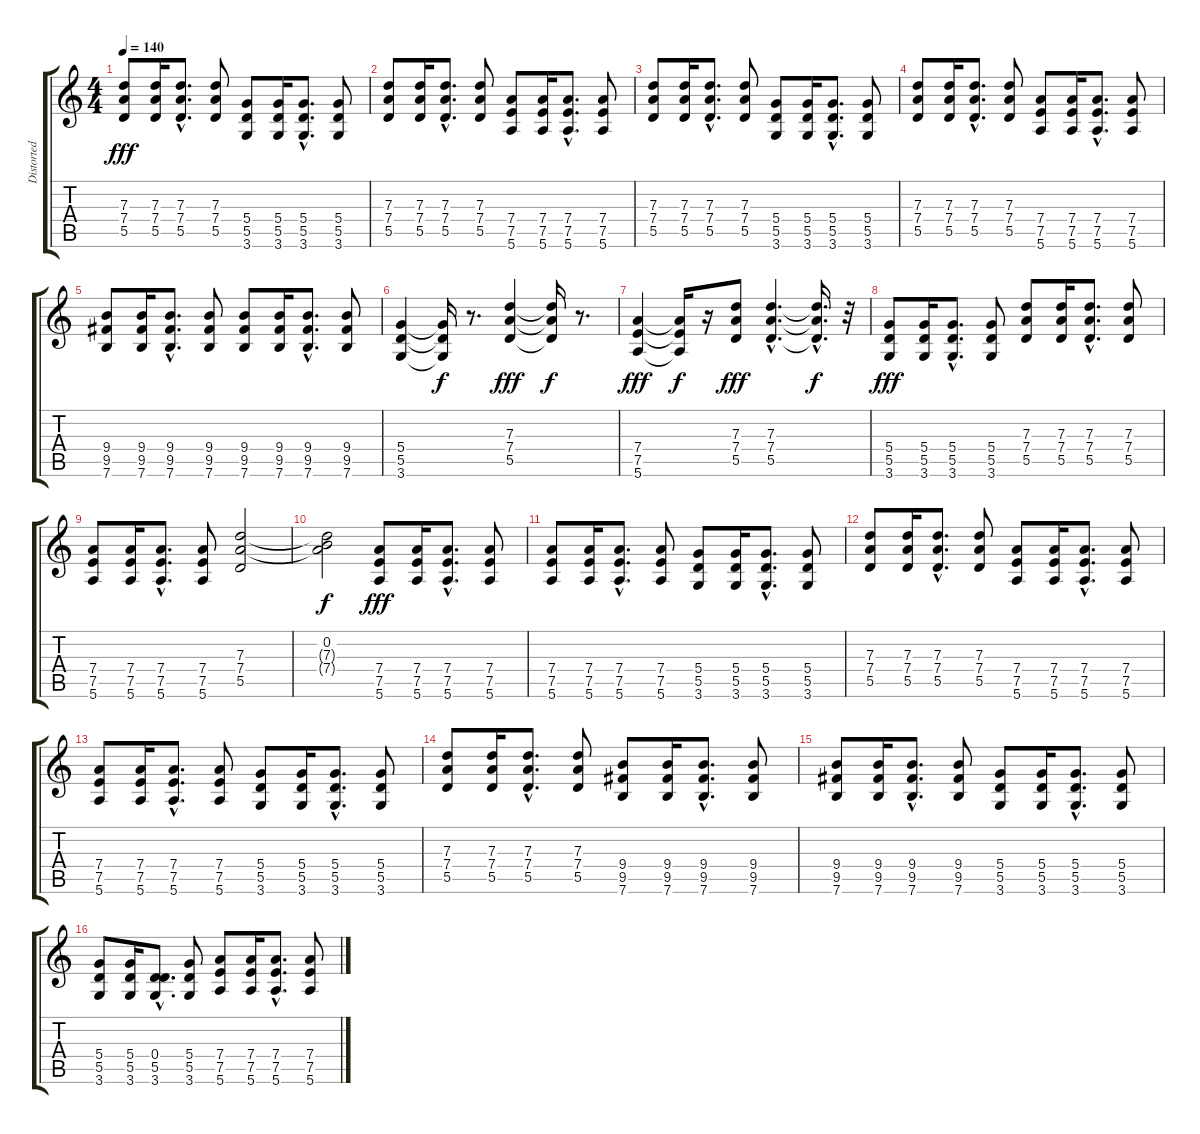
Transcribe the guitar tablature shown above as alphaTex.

\track ("Distorted Guitar" "Distorted ") {instrument distortionguitar}
\staff {score tabs}
\tuning (E4 B3 G3 D3 A2 E2) {hide}
\ts (4 4)
\tempo 140
\clef g2
\ks c
(7.3 7.4 5.5).8{dy fff} (7.3 7.4 5.5).16 (7.3{hac} 7.4{hac} 5.5{hac}).8{d} (7.3 7.4 5.5).8 (5.4 5.5 3.6).8 (5.4 5.5 3.6).16 (5.4{hac} 5.5{hac} 3.6{hac}).8{d} (5.4 5.5 3.6).8 |
(7.3 7.4 5.5).8 (7.3 7.4 5.5).16 (7.3{hac} 7.4{hac} 5.5{hac}).8{d} (7.3 7.4 5.5).8 (7.4 7.5 5.6).8 (7.4 7.5 5.6).16 (7.4{hac} 7.5{hac} 5.6{hac}).8{d} (7.4 7.5 5.6).8 |
(7.3 7.4 5.5).8 (7.3 7.4 5.5).16 (7.3{hac} 7.4{hac} 5.5{hac}).8{d} (7.3 7.4 5.5).8 (5.4 5.5 3.6).8 (5.4 5.5 3.6).16 (5.4{hac} 5.5{hac} 3.6{hac}).8{d} (5.4 5.5 3.6).8 |
(7.3 7.4 5.5).8 (7.3 7.4 5.5).16 (7.3{hac} 7.4{hac} 5.5{hac}).8{d} (7.3 7.4 5.5).8 (7.4 7.5 5.6).8 (7.4 7.5 5.6).16 (7.4{hac} 7.5{hac} 5.6{hac}).8{d} (7.4 7.5 5.6).8 |
(9.4 9.5 7.6).8 (9.4 9.5 7.6).16 (9.4{hac} 9.5{hac} 7.6{hac}).8{d} (9.4 9.5 7.6).8 (9.4 9.5 7.6).8 (9.4 9.5 7.6).16 (9.4{hac} 9.5{hac} 7.6{hac}).8{d} (9.4 9.5 7.6).8 |
(5.4 5.5 3.6).4 (5.4{t} 5.5{t} 3.6{t}).16{dy f} r.8{d} (7.3 7.4 5.5).4{dy fff} (7.3{t} 7.4{t} 5.5{t}).16{dy f} r.8{d} |
(7.4 7.5 5.6).4{dy fff} (7.4{t} 7.5{t} 5.6{t}).16{dy f} r.16 (7.3 7.4 5.5).8{dy fff} (7.3{hac} 7.4{hac} 5.5{hac}).4{d} (7.3{hac t} 7.4{hac t} 5.5{hac t}).16{d dy f} r.32 |
(5.4 5.5 3.6).8{dy fff} (5.4 5.5 3.6).16 (5.4{hac} 5.5{hac} 3.6{hac}).8{d} (5.4 5.5 3.6).8 (7.3 7.4 5.5).8 (7.3 7.4 5.5).16 (7.3{hac} 7.4{hac} 5.5{hac}).8{d} (7.3 7.4 5.5).8 |
(7.4 7.5 5.6).8 (7.4 7.5 5.6).16 (7.4{hac} 7.5{hac} 5.6{hac}).8{d} (7.4 7.5 5.6).8 (7.3 7.4 5.5).2 |
(0.2 7.3{t} 7.4{t}).2{dy f} (7.4 7.5 5.6).8{dy fff} (7.4 7.5 5.6).16 (7.4{hac} 7.5{hac} 5.6{hac}).8{d} (7.4 7.5 5.6).8 |
(7.4 7.5 5.6).8 (7.4 7.5 5.6).16 (7.4{hac} 7.5{hac} 5.6{hac}).8{d} (7.4 7.5 5.6).8 (5.4 5.5 3.6).8 (5.4 5.5 3.6).16 (5.4{hac} 5.5{hac} 3.6{hac}).8{d} (5.4 5.5 3.6).8 |
(7.3 7.4 5.5).8 (7.3 7.4 5.5).16 (7.3{hac} 7.4{hac} 5.5{hac}).8{d} (7.3 7.4 5.5).8 (7.4 7.5 5.6).8 (7.4 7.5 5.6).16 (7.4{hac} 7.5{hac} 5.6{hac}).8{d} (7.4 7.5 5.6).8 |
(7.4 7.5 5.6).8 (7.4 7.5 5.6).16 (7.4{hac} 7.5{hac} 5.6{hac}).8{d} (7.4 7.5 5.6).8 (5.4 5.5 3.6).8 (5.4 5.5 3.6).16 (5.4{hac} 5.5{hac} 3.6{hac}).8{d} (5.4 5.5 3.6).8 |
(7.3 7.4 5.5).8 (7.3 7.4 5.5).16 (7.3{hac} 7.4{hac} 5.5{hac}).8{d} (7.3 7.4 5.5).8 (9.4 9.5 7.6).8 (9.4 9.5 7.6).16 (9.4{hac} 9.5{hac} 7.6{hac}).8{d} (9.4 9.5 7.6).8 |
(9.4 9.5 7.6).8 (9.4 9.5 7.6).16 (9.4{hac} 9.5{hac} 7.6{hac}).8{d} (9.4 9.5 7.6).8 (5.4 5.5 3.6).8 (5.4 5.5 3.6).16 (5.4{hac} 5.5{hac} 3.6{hac}).8{d} (5.4 5.5 3.6).8 |
(5.4 5.5 3.6).8 (5.4 5.5 3.6).16 (0.4{hac} 5.5{hac} 3.6{hac}).8{d} (5.4 5.5 3.6).8 (7.4 7.5 5.6).8 (7.4 7.5 5.6).16 (7.4{hac} 7.5{hac} 5.6{hac}).8{d} (7.4 7.5 5.6).8
